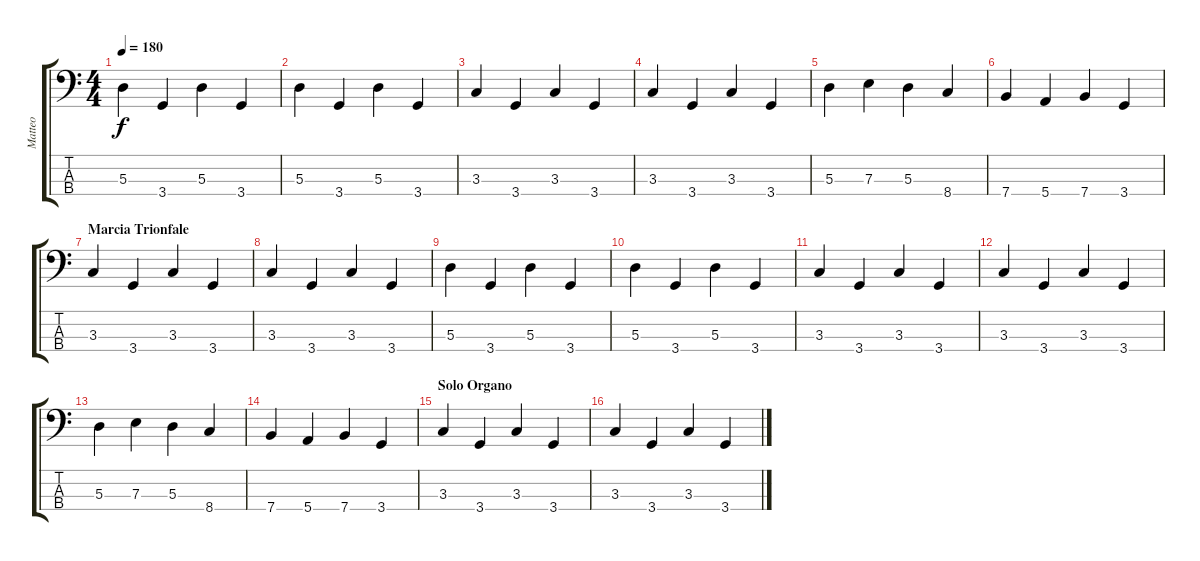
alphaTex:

\track ("Matteo" "Matteo") {instrument slapbass2}
\staff {score tabs}
\tuning (G2 D2 A1 E1) {hide}
\ts (4 4)
\tempo 180
\clef f4
\ks c
5.3.4{dy f} 3.4.4 5.3.4 3.4.4 |
5.3.4 3.4.4 5.3.4 3.4.4 |
3.3.4 3.4.4 3.3.4 3.4.4 |
3.3.4 3.4.4 3.3.4 3.4.4 |
5.3.4 7.3.4 5.3.4 8.4.4 |
7.4.4 5.4.4 7.4.4 3.4.4 |
\section ("" "Marcia Trionfale")
3.3.4 3.4.4 3.3.4 3.4.4 |
3.3.4 3.4.4 3.3.4 3.4.4 |
5.3.4 3.4.4 5.3.4 3.4.4 |
5.3.4 3.4.4 5.3.4 3.4.4 |
3.3.4 3.4.4 3.3.4 3.4.4 |
3.3.4 3.4.4 3.3.4 3.4.4 |
5.3.4 7.3.4 5.3.4 8.4.4 |
7.4.4 5.4.4 7.4.4 3.4.4 |
\section ("" "Solo Organo")
3.3.4 3.4.4 3.3.4 3.4.4 |
3.3.4 3.4.4 3.3.4 3.4.4
